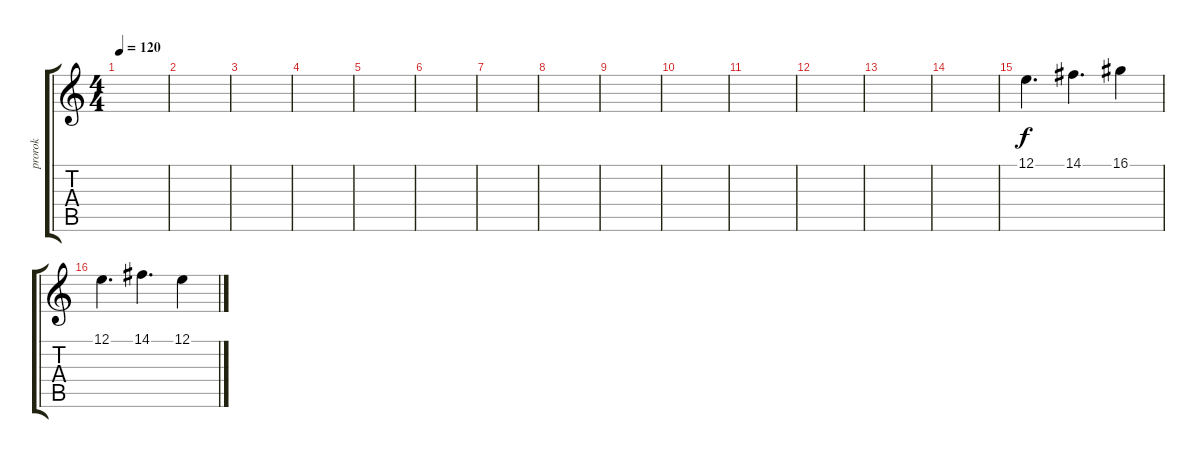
\track ("prorok" "prorok") {instrument fx5brightness}
\staff {score tabs}
\tuning (E4 B3 G3 D3 A2 E2) {hide}
\ts (4 4)
\tempo 120
\clef g2
\ks c
|
|
|
|
|
|
|
|
|
|
|
|
|
|
12.1.4{d} 14.1.4{d} 16.1.4 |
12.1.4{d} 14.1.4{d} 12.1.4
